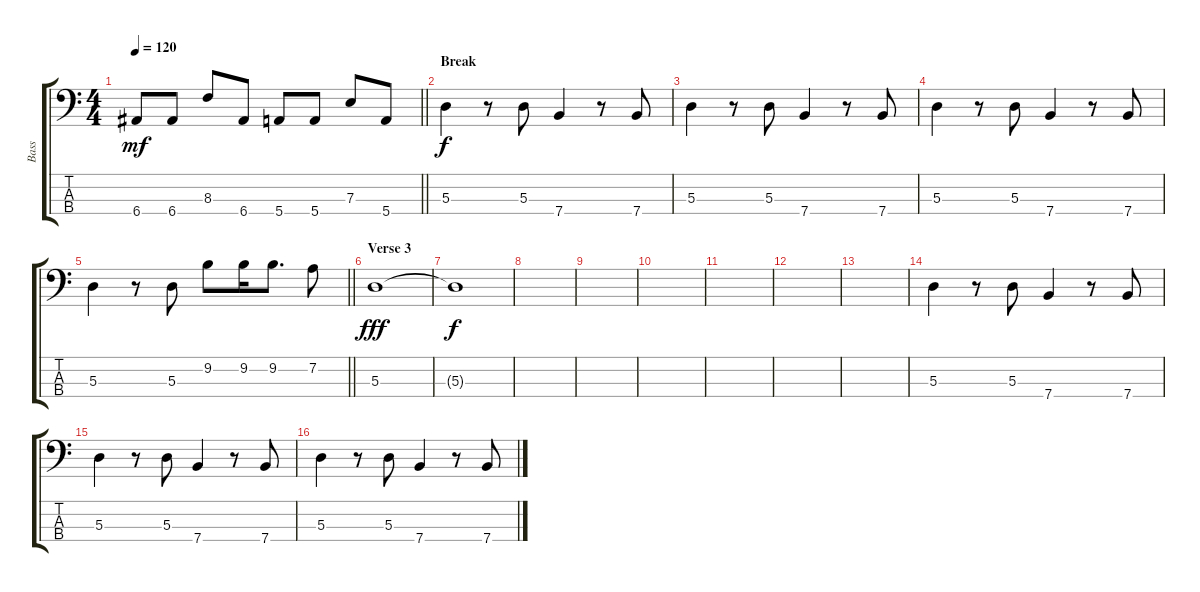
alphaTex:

\track ("Bass" "Bass") {instrument electricbassfinger}
\staff {score tabs}
\tuning (G2 D2 A1 E1) {hide}
\ts (4 4)
\tempo 120
\clef f4
\barLineRight lightlight
\ks c
6.4.8{dy mf} 6.4.8 8.3.8 6.4.8 5.4.8 5.4.8 7.3.8 5.4.8 |
\section ("" "Break")
5.3.4{dy f} r.8 5.3.8 7.4.4 r.8 7.4.8 |
5.3.4 r.8 5.3.8 7.4.4 r.8 7.4.8 |
5.3.4 r.8 5.3.8 7.4.4 r.8 7.4.8 |
\barLineRight lightlight
5.3.4 r.8 5.3.8 9.2.8 9.2.16 9.2.8{d} 7.2.8 |
\section ("" "Verse 3")
5.3.1{dy fff} |
5.3{t}.1{dy f} |
|
|
|
|
|
|
5.3.4 r.8 5.3.8 7.4.4 r.8 7.4.8 |
5.3.4 r.8 5.3.8 7.4.4 r.8 7.4.8 |
5.3.4 r.8 5.3.8 7.4.4 r.8 7.4.8
